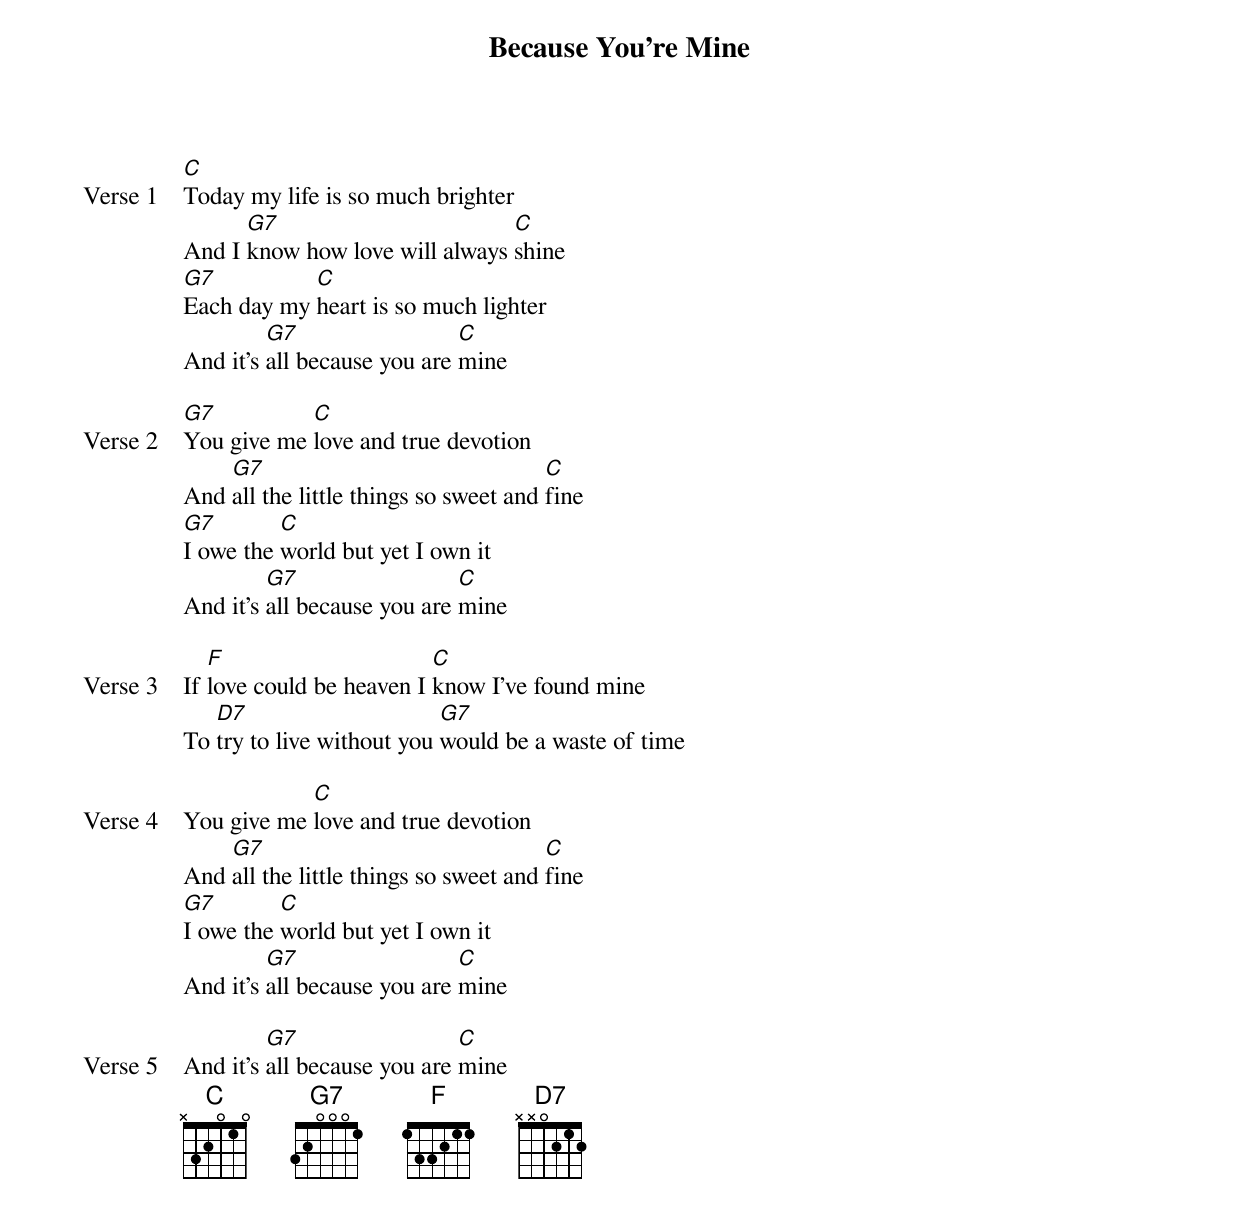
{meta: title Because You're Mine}
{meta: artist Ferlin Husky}
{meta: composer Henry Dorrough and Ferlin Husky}

{start_of_verse: Verse 1}
[C]Today my life is so much brighter
And I [G7]know how love will always [C]shine
[G7]Each day my [C]heart is so much lighter
And it's [G7]all because you are [C]mine
{end_of_verse}

{start_of_verse: Verse 2}
[G7]You give me [C]love and true devotion
And [G7]all the little things so sweet and [C]fine
[G7]I owe the [C]world but yet I own it
And it's [G7]all because you are [C]mine
{end_of_verse}

{start_of_verse: Verse 3}
If [F]love could be heaven I [C]know I've found mine
To [D7]try to live without you [G7]would be a waste of time
{end_of_verse}

{start_of_verse: Verse 4}
You give me [C]love and true devotion
And [G7]all the little things so sweet and [C]fine
[G7]I owe the [C]world but yet I own it
And it's [G7]all because you are [C]mine
{end_of_verse}

{start_of_verse: Verse 5}
And it's [G7]all because you are [C]mine
{end_of_verse}
